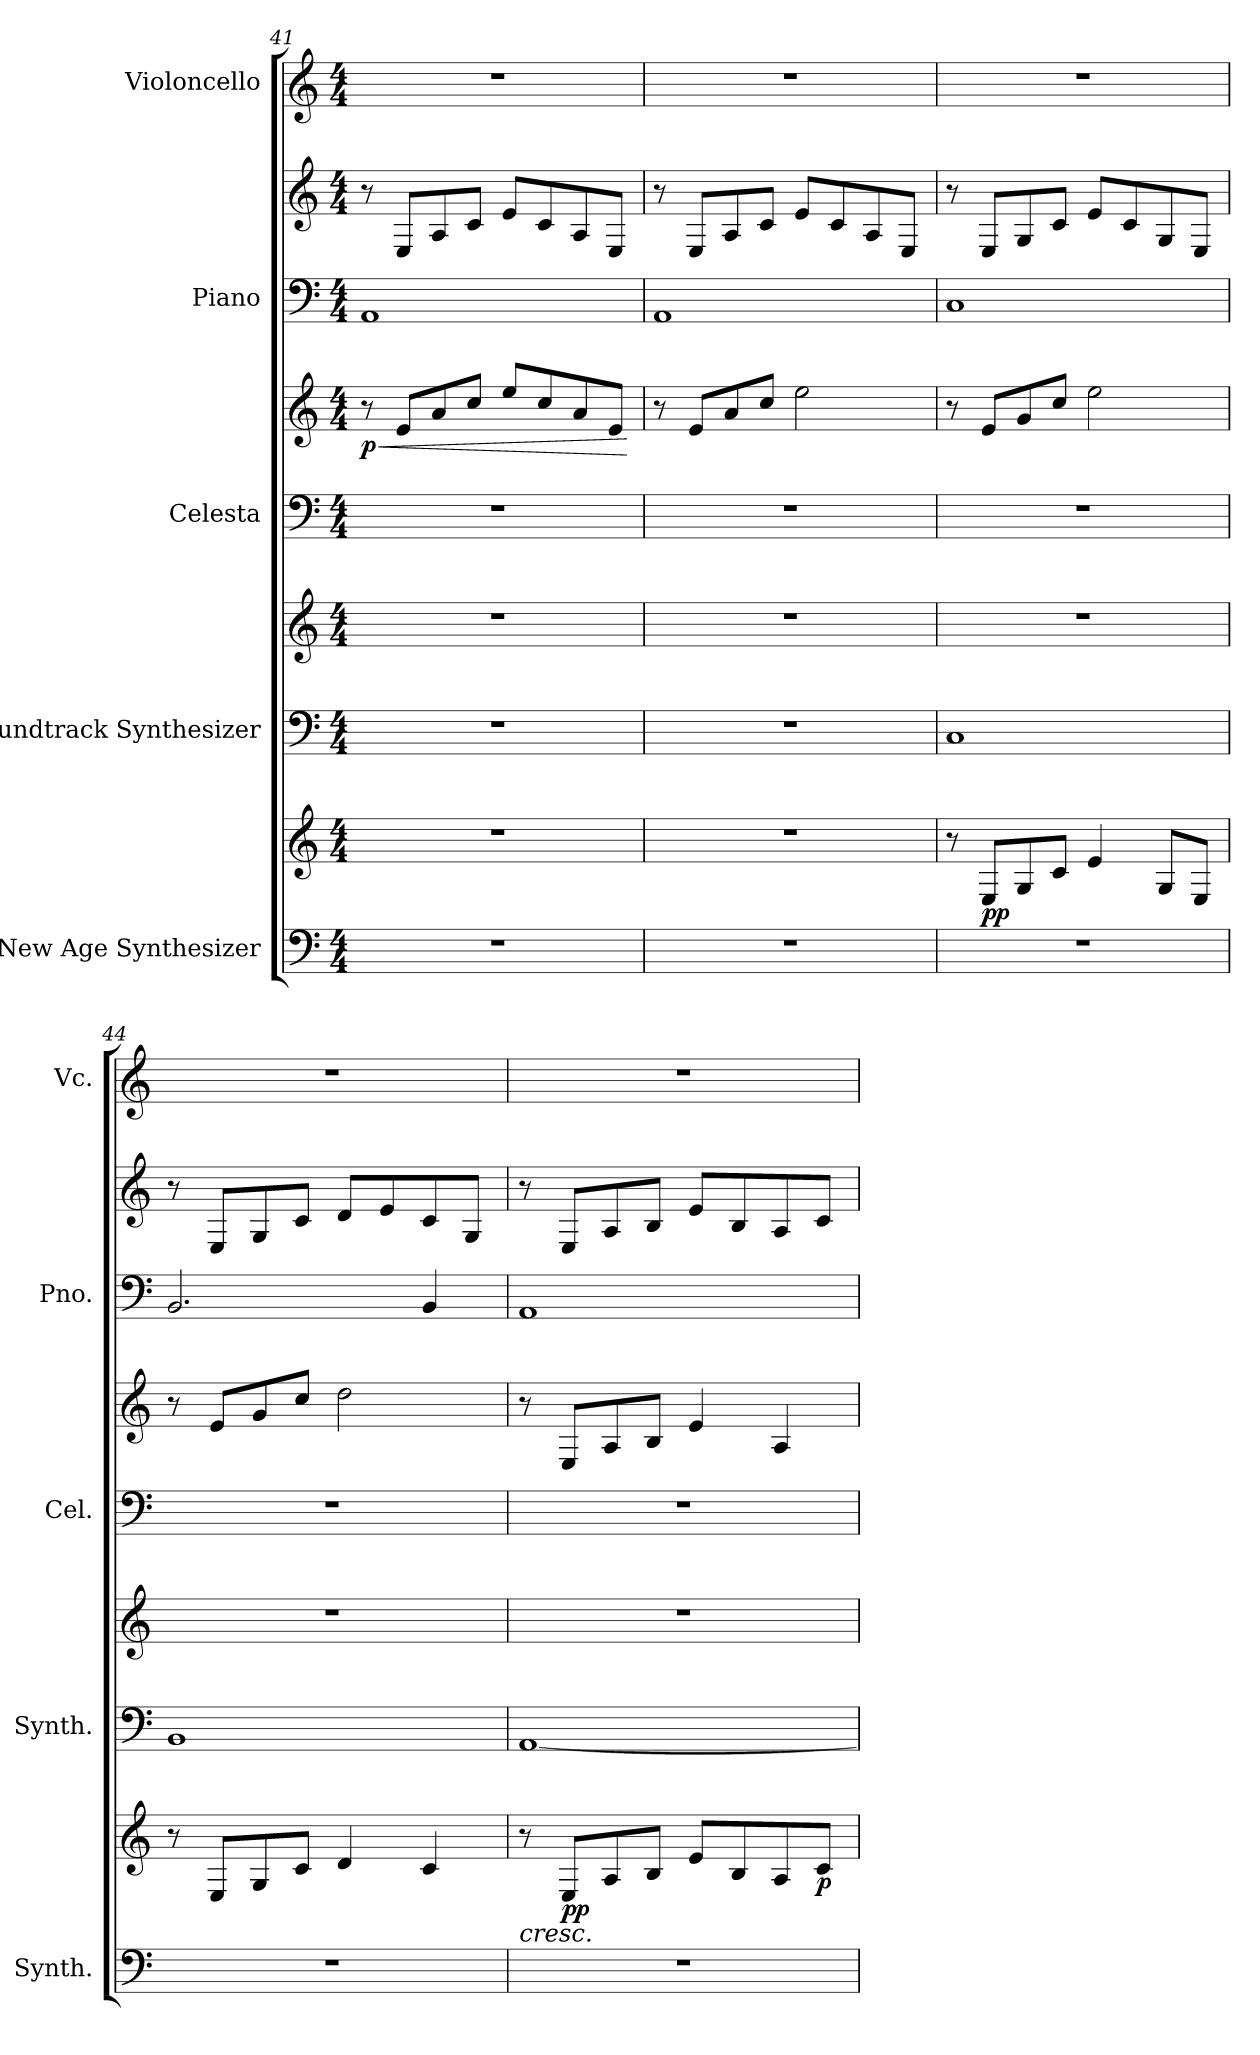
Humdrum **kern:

**kern	**kern	**dynam	**kern	**kern	**kern	**kern	**dynam	**kern	**kern	**kern
*part5	*part5	*part5	*part4	*part4	*part3	*part3	*part3	*part2	*part2	*part1
*staff9	*staff8	*staff8/9	*staff7	*staff6	*staff5	*staff4	*staff4/5	*staff3	*staff2	*staff1
*I"New Age Synthesizer	*	*	*I"Soundtrack Synthesizer	*	*I"Celesta	*	*	*I"Piano	*	*I"Violoncello
*I'Synth.	*	*	*I'Synth.	*	*I'Cel.	*	*	*I'Pno.	*	*I'Vc.
*clefF4	*clefG2	*	*clefF4	*clefG2	*clefF4	*clefG2	*	*clefF4	*clefG2	*clefG2
*	*	*	*	*	*ITrd-7c-12	*ITrd-7c-12	*	*	*	*
*k[]	*k[]	*	*k[]	*k[]	*k[]	*k[]	*	*k[]	*k[]	*k[]
*M4/4	*M4/4	*	*M4/4	*M4/4	*M4/4	*M4/4	*	*M4/4	*M4/4	*M4/4
=41	=41	=41	=41	=41	=41	=41	=41	=41	=41	=41
!	!	!	!	!	!	!	!LO:HP:b	!	!	!
!	!	!	!	!	!	!	!LO:DY:n=1:b	!	!	!
1r	1r	.	1r	1r	1r	8r	< p	1AA	8r	1r
.	.	.	.	.	.	8ee/L	.	.	8E/L	.
.	.	.	.	.	.	8aa/	.	.	8A/	.
.	.	.	.	.	.	8ccc/J	.	.	8c/J	.
.	.	.	.	.	.	8eee/L	.	.	8e/L	.
.	.	.	.	.	.	8ccc/	.	.	8c/	.
.	.	.	.	.	.	8aa/	.	.	8A/	.
.	.	.	.	.	.	8ee/J	.	.	8E/J	.
.	.	.	.	.	.	.	[	.	.	.
!!LO:PB:g=z
=42	=42	=42	=42	=42	=42	=42	=42	=42	=42	=42
1r	1r	.	1r	1r	1r	8r	.	1AA	8r	1r
.	.	.	.	.	.	8ee/L	.	.	8E/L	.
.	.	.	.	.	.	8aa/	.	.	8A/	.
.	.	.	.	.	.	8ccc/J	.	.	8c/J	.
.	.	.	.	.	.	2eee\	.	.	8e/L	.
.	.	.	.	.	.	.	.	.	8c/	.
.	.	.	.	.	.	.	.	.	8A/	.
.	.	.	.	.	.	.	.	.	8E/J	.
=43	=43	=43	=43	=43	=43	=43	=43	=43	=43	=43
1r	8r	.	1C	1r	1r	8r	.	1C	8r	1r
!	!	!LO:DY:b	!	!	!	!	!	!	!	!
.	8E/L	pp	.	.	.	8ee/L	.	.	8E/L	.
.	8G/	.	.	.	.	8gg/	.	.	8G/	.
.	8c/J	.	.	.	.	8ccc/J	.	.	8c/J	.
.	4e/	.	.	.	.	2eee\	.	.	8e/L	.
.	.	.	.	.	.	.	.	.	8c/	.
.	8G/L	.	.	.	.	.	.	.	8G/	.
.	8E/J	.	.	.	.	.	.	.	8E/J	.
=44	=44	=44	=44	=44	=44	=44	=44	=44	=44	=44
1r	8r	.	1BB	1r	1r	8r	.	2.BB/	8r	1r
.	8E/L	.	.	.	.	8ee/L	.	.	8E/L	.
.	8G/	.	.	.	.	8gg/	.	.	8G/	.
.	8c/J	.	.	.	.	8ccc/J	.	.	8c/J	.
.	4d/	.	.	.	.	2ddd\	.	.	8d/L	.
.	.	.	.	.	.	.	.	.	8e/	.
.	4c/	.	.	.	.	.	.	4BB/	8c/	.
.	.	.	.	.	.	.	.	.	8G/J	.
=45	=45	=45	=45	=45	=45	=45	=45	=45	=45	=45
!	!	!LO:HP:b	!	!	!	!	!	!	!	!
1r	8r	<	[1AA	1r	1r	8r	.	1AA	8r	1r
!	!	!LO:DY:b	!	!	!	!	!	!	!	!
.	8E/L	pp	.	.	.	8e/L	.	.	8E/L	.
.	8A/	.	.	.	.	8a/	.	.	8A/	.
.	8B/J	.	.	.	.	8b/J	.	.	8B/J	.
.	8e/L	.	.	.	.	4ee/	.	.	8e/L	.
.	8B/	.	.	.	.	.	.	.	8B/	.
.	8A/	.	.	.	.	4a/	.	.	8A/	.
!	!	!LO:DY:b	!	!	!	!	!	!	!	!
.	8c/J	p	.	.	.	.	.	.	8c/J	.
.	.	[	.	.	.	.	.	.	.	.
=	=	=	=	=	=	=	=	=	=	=
*-	*-	*-	*-	*-	*-	*-	*-	*-	*-	*-
